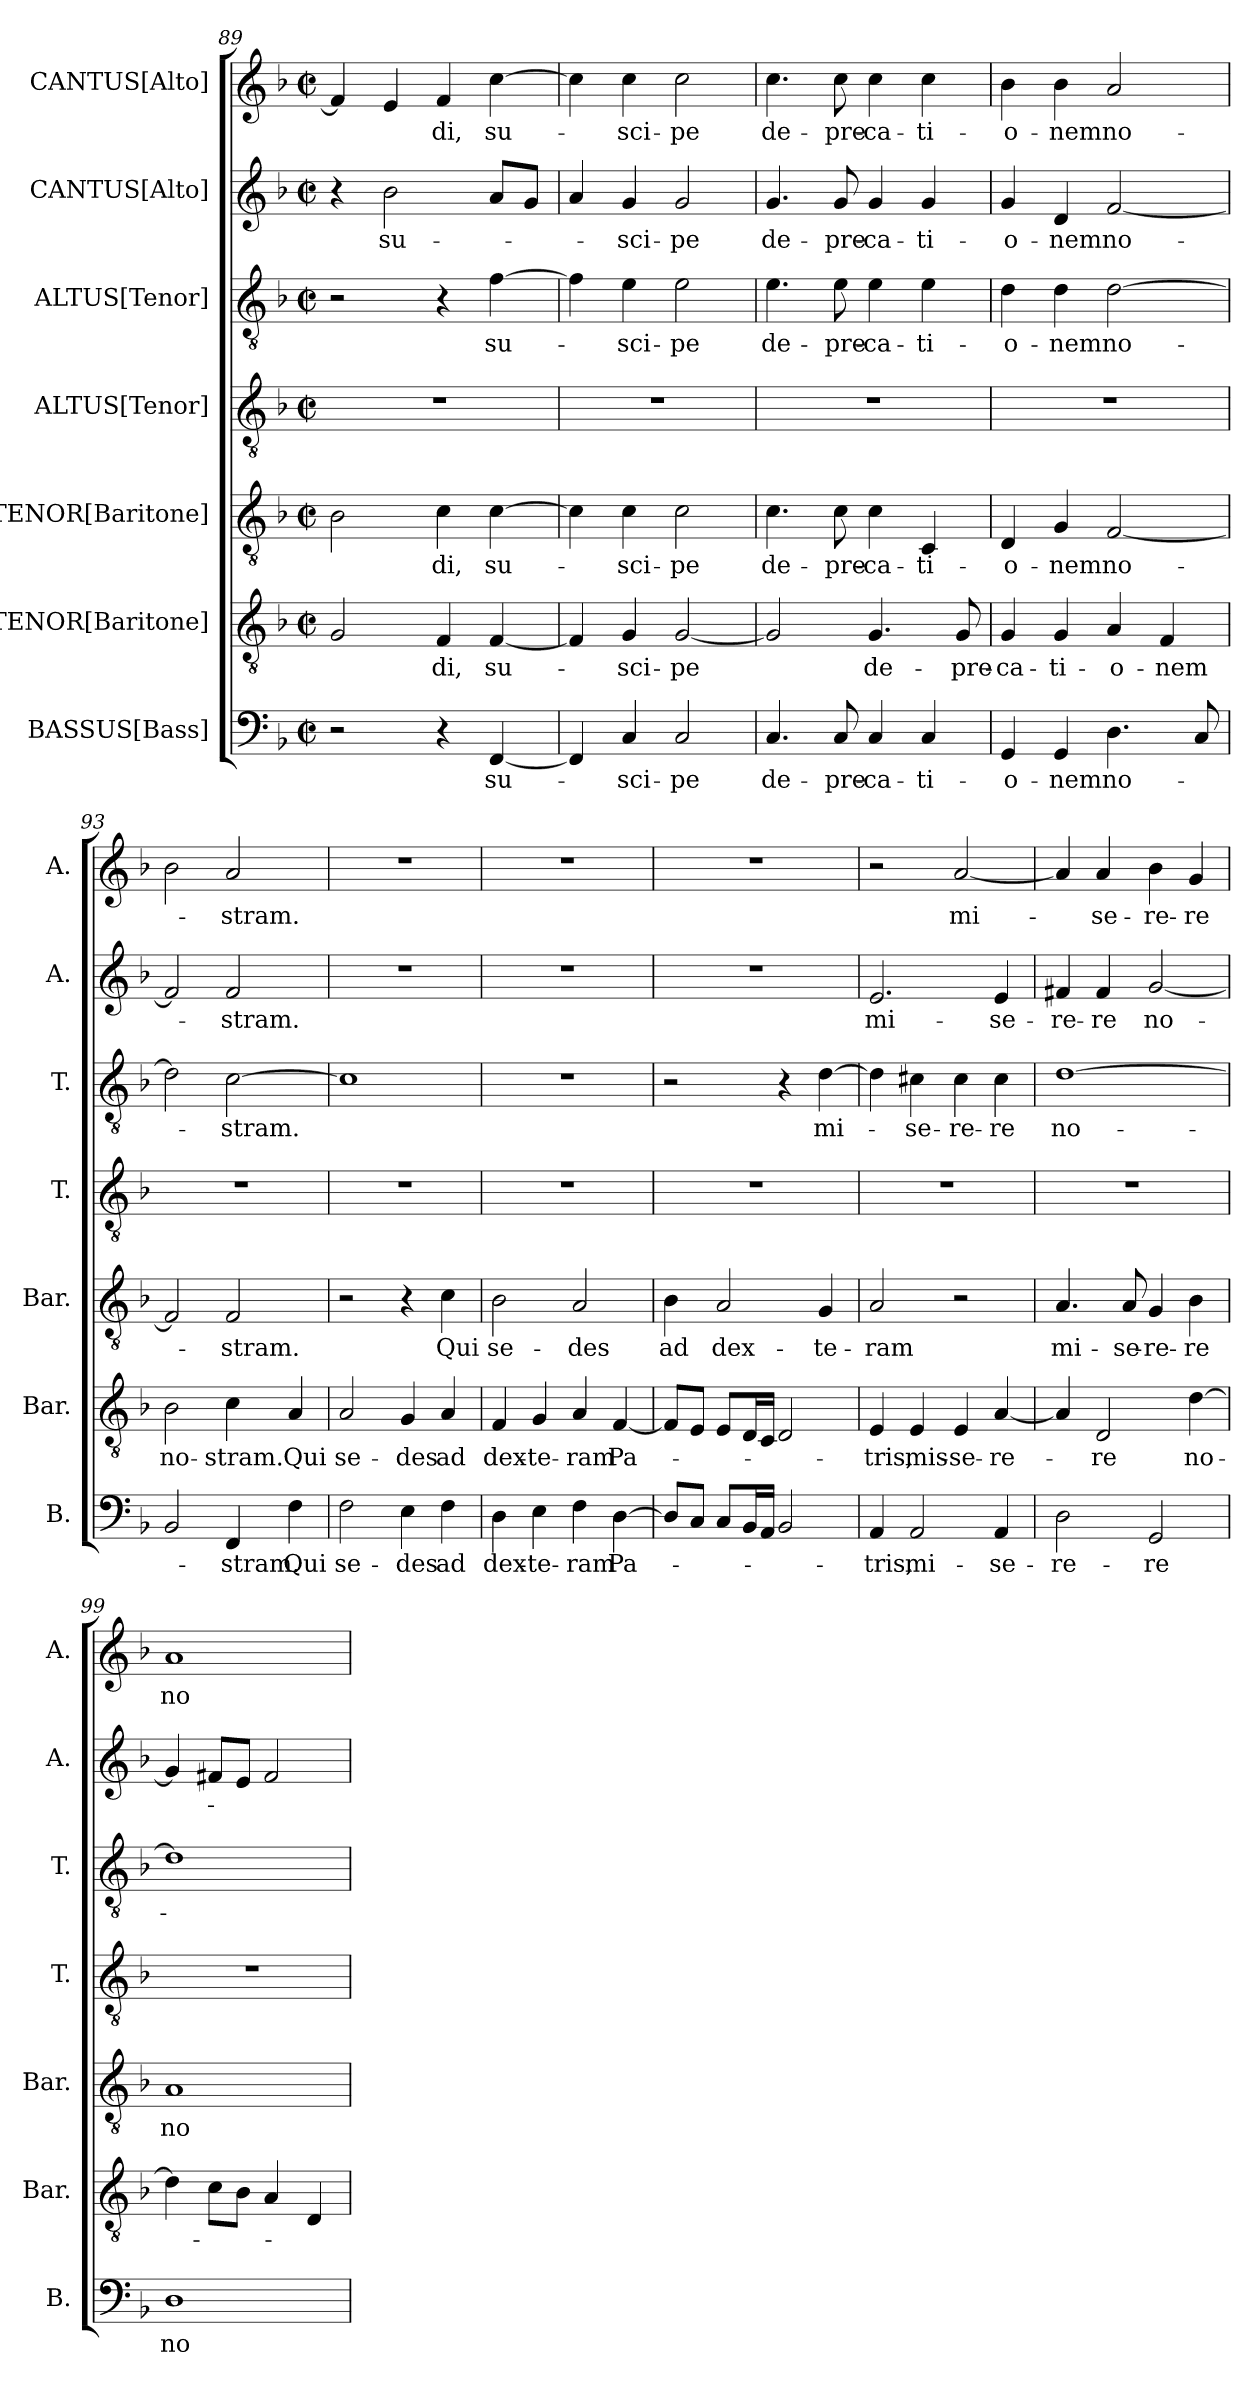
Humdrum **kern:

**kern	**text	**kern	**text	**kern	**text	**kern	**kern	**text	**kern	**text	**kern	**text
*part7	*part7	*part6	*part6	*part5	*part5	*part4	*part3	*part3	*part2	*part2	*part1	*part1
*staff7	*staff7	*staff6	*staff6	*staff5	*staff5	*staff4	*staff3	*staff3	*staff2	*staff2	*staff1	*staff1
*I"BASSUS[Bass]	*	*I"TENOR[Baritone]	*	*I"TENOR[Baritone]	*	*I"ALTUS[Tenor]	*I"ALTUS[Tenor]	*	*I"CANTUS[Alto]	*	*I"CANTUS[Alto]	*
*I'B.	*	*I'Bar.	*	*I'Bar.	*	*I'T.	*I'T.	*	*I'A.	*	*I'A.	*
*clefF4	*	*clefGv2	*	*clefGv2	*	*clefGv2	*clefGv2	*	*clefG2	*	*clefG2	*
*	*	*ITrd7c12	*	*ITrd7c12	*	*ITrd7c12	*ITrd7c12	*	*	*	*	*
*k[b-]	*	*k[b-]	*	*k[b-]	*	*k[b-]	*k[b-]	*	*k[b-]	*	*k[b-]	*
*F:	*	*F:	*	*F:	*	*F:	*F:	*	*F:	*	*F:	*
*M2/2	*	*M2/2	*	*M2/2	*	*M2/2	*M2/2	*	*M2/2	*	*M2/2	*
*met(c|)	*	*met(c|)	*	*met(c|)	*	*met(c|)	*met(c|)	*	*met(c|)	*	*met(c|)	*
=89	=89	=89	=89	=89	=89	=89	=89	=89	=89	=89	=89	=89
2r	.	2GG/	.	2BB-\	.	1r	2r	.	4r	.	4f/]	.
!	!	!	!	!	!	!	!	!	!	!LO:LY:b	!	!
.	.	.	.	.	.	.	.	.	2b-\	su-	4e/	.
!	!	!	!LO:LY:b	!	!LO:LY:b	!	!	!	!	!	!	!LO:LY:b
4r	.	4FF/	-di,	4C\	-di,	.	4r	.	.	.	4f/	-di,
!	!LO:LY:b	!	!LO:LY:b	!	!LO:LY:b	!	!	!LO:LY:b	!	!	!	!LO:LY:b
[<4FF/	su-	[<4FF/	su-	[>4C\	su-	.	[>4F\	su-	8a/L	.	[>4cc\	su-
.	.	.	.	.	.	.	.	.	8g/J	.	.	.
=90	=90	=90	=90	=90	=90	=90	=90	=90	=90	=90	=90	=90
4FF/]	.	4FF/]	.	4C\]	.	1r	4F\]	.	4a/	.	4cc\]	.
!	!LO:LY:b	!	!LO:LY:b	!	!LO:LY:b	!	!	!LO:LY:b	!	!LO:LY:b	!	!LO:LY:b
4C/	-sci-	4GG/	-sci-	4C\	-sci-	.	4E\	-sci-	4g/	-sci-	4cc\	-sci-
!	!LO:LY:b	!	!LO:LY:b	!	!LO:LY:b	!	!	!LO:LY:b	!	!LO:LY:b	!	!LO:LY:b
2C/	-pe	[<2GG/	-pe	2C\	-pe	.	2E\	-pe	2g/	-pe	2cc\	-pe
=91	=91	=91	=91	=91	=91	=91	=91	=91	=91	=91	=91	=91
!	!LO:LY:b	!	!	!	!LO:LY:b	!	!	!LO:LY:b	!	!LO:LY:b	!	!LO:LY:b
4.C/	de-	2GG/]	.	4.C\	de-	1r	4.E\	de-	4.g/	de-	4.cc\	de-
!	!LO:LY:b	!	!	!	!LO:LY:b	!	!	!LO:LY:b	!	!LO:LY:b	!	!LO:LY:b
8C/	-pre-	.	.	8C\	-pre-	.	8E\	-pre-	8g/	-pre-	8cc\	-pre-
!	!LO:LY:b	!	!LO:LY:b	!	!LO:LY:b	!	!	!LO:LY:b	!	!LO:LY:b	!	!LO:LY:b
4C/	-ca-	4.GG/	de-	4C\	-ca-	.	4E\	-ca-	4g/	-ca-	4cc\	-ca-
!	!LO:LY:b	!	!	!	!LO:LY:b	!	!	!LO:LY:b	!	!LO:LY:b	!	!LO:LY:b
4C/	-ti-	.	.	4CC/	-ti-	.	4E\	-ti-	4g/	-ti-	4cc\	-ti-
!	!	!	!LO:LY:b	!	!	!	!	!	!	!	!	!
.	.	8GG/	-pre-	.	.	.	.	.	.	.	.	.
!!LO:LB:g=z
=92	=92	=92	=92	=92	=92	=92	=92	=92	=92	=92	=92	=92
!	!LO:LY:b	!	!LO:LY:b	!	!LO:LY:b	!	!	!LO:LY:b	!	!LO:LY:b	!	!LO:LY:b
4GG/	-o-	4GG/	-ca-	4DD/	-o-	1r	4D\	-o-	4g/	-o-	4b-\	-o-
!	!LO:LY:b	!	!LO:LY:b	!	!LO:LY:b	!	!	!LO:LY:b	!	!LO:LY:b	!	!LO:LY:b
4GG/	-nem	4GG/	-ti-	4GG/	-nem	.	4D\	-nem	4d/	-nem	4b-\	-nem
!	!LO:LY:b	!	!LO:LY:b	!	!LO:LY:b	!	!	!LO:LY:b	!	!LO:LY:b	!	!LO:LY:b
4.D\	no-	4AA/	-o-	[<2FF/	no-	.	[>2D\	no-	[<2f/	no-	2a/	no-
!	!	!	!LO:LY:b	!	!	!	!	!	!	!	!	!
.	.	4FF/	-nem	.	.	.	.	.	.	.	.	.
8C/	.	.	.	.	.	.	.	.	.	.	.	.
=93	=93	=93	=93	=93	=93	=93	=93	=93	=93	=93	=93	=93
!	!	!	!LO:LY:b	!	!	!	!	!	!	!	!	!
2BB-/	.	2BB-\	no-	2FF/]	.	1r	2D\]	.	2f/]	.	2b-\	.
!	!LO:LY:b	!	!LO:LY:b	!	!LO:LY:b	!	!	!LO:LY:b	!	!LO:LY:b	!	!LO:LY:b
4FF/	-stram.	4C\	-stram.	2FF/	-stram.	.	[>2C\	-stram.	2f/	-stram.	2a/	-stram.
!	!LO:LY:b	!	!LO:LY:b	!	!	!	!	!	!	!	!	!
4F\	Qui	4AA/	Qui	.	.	.	.	.	.	.	.	.
=94	=94	=94	=94	=94	=94	=94	=94	=94	=94	=94	=94	=94
!	!LO:LY:b	!	!LO:LY:b	!	!	!	!	!	!	!	!	!
2F\	se-	2AA/	se-	2r	.	1r	1C]	.	1r	.	1r	.
!	!LO:LY:b	!	!LO:LY:b	!	!	!	!	!	!	!	!	!
4E\	-des	4GG/	-des	4r	.	.	.	.	.	.	.	.
!	!LO:LY:b	!	!LO:LY:b	!	!LO:LY:b	!	!	!	!	!	!	!
4F\	ad	4AA/	ad	4C\	Qui	.	.	.	.	.	.	.
=95	=95	=95	=95	=95	=95	=95	=95	=95	=95	=95	=95	=95
!	!LO:LY:b	!	!LO:LY:b	!	!LO:LY:b	!	!	!	!	!	!	!
4D\	dex-	4FF/	dex-	2BB-\	se-	1r	1r	.	1r	.	1r	.
!	!LO:LY:b	!	!LO:LY:b	!	!	!	!	!	!	!	!	!
4E\	-te-	4GG/	-te-	.	.	.	.	.	.	.	.	.
!	!LO:LY:b	!	!LO:LY:b	!	!LO:LY:b	!	!	!	!	!	!	!
4F\	-ram	4AA/	-ram	2AA/	-des	.	.	.	.	.	.	.
!	!LO:LY:b	!	!LO:LY:b	!	!	!	!	!	!	!	!	!
[>4D\	Pa-	[<4FF/	Pa-	.	.	.	.	.	.	.	.	.
=96	=96	=96	=96	=96	=96	=96	=96	=96	=96	=96	=96	=96
!	!	!	!	!	!LO:LY:b	!	!	!	!	!	!	!
8D/L]	.	8FF/L]	.	4BB-\	ad	1r	2r	.	1r	.	1r	.
8C/J	.	8EE/J	.	.	.	.	.	.	.	.	.	.
!	!	!	!	!	!LO:LY:b	!	!	!	!	!	!	!
8C/L	.	8EE/L	.	2AA/	dex-	.	.	.	.	.	.	.
16BB-/L	.	16DD/L	.	.	.	.	.	.	.	.	.	.
16AA/JJ	.	16CC/JJ	.	.	.	.	.	.	.	.	.	.
2BB-/	.	2DD/	.	.	.	.	4r	.	.	.	.	.
!	!	!	!	!	!LO:LY:b	!	!	!LO:LY:b	!	!	!	!
.	.	.	.	4GG/	-te-	.	[>4D\	mi-	.	.	.	.
=97	=97	=97	=97	=97	=97	=97	=97	=97	=97	=97	=97	=97
!	!LO:LY:b	!	!LO:LY:b	!	!LO:LY:b	!	!	!	!	!LO:LY:b	!	!
4AA/	-tris,	4EE/	-tris,	2AA/	-ram	1r	4D\]	.	2.e/	mi-	2r	.
!	!LO:LY:b	!	!LO:LY:b	!	!	!	!	!LO:LY:b	!	!	!	!
2AA/	mi-	4EE/	mis-	.	.	.	4C#X\	-se-	.	.	.	.
!	!	!	!LO:LY:b	!	!	!	!	!LO:LY:b	!	!	!	!LO:LY:b
.	.	4EE/	-se-	2r	.	.	4C#\	-re-	.	.	[<2a/	mi-
!	!LO:LY:b	!	!LO:LY:b	!	!	!	!	!LO:LY:b	!	!LO:LY:b	!	!
4AA/	-se-	[<4AA/	-re-	.	.	.	4C#\	-re	4e/	-se-	.	.
=98	=98	=98	=98	=98	=98	=98	=98	=98	=98	=98	=98	=98
!	!LO:LY:b	!	!	!	!LO:LY:b	!	!	!LO:LY:b	!	!LO:LY:b	!	!
2D\	-re-	4AA/]	.	4.AA/	mi-	1r	[>1D	no-	4f#X/	-re-	4a/]	.
!	!	!	!LO:LY:b	!	!	!	!	!	!	!LO:LY:b	!	!LO:LY:b
.	.	2DD/	-re	.	.	.	.	.	4f#/	-re	4a/	-se-
!	!	!	!	!	!LO:LY:b	!	!	!	!	!	!	!
.	.	.	.	8AA/	-se-	.	.	.	.	.	.	.
!	!LO:LY:b	!	!	!	!LO:LY:b	!	!	!	!	!LO:LY:b	!	!LO:LY:b
2GG/	-re	.	.	4GG/	-re-	.	.	.	[<2g/	no-	4b-\	-re-
!	!	!	!LO:LY:b	!	!LO:LY:b	!	!	!	!	!	!	!LO:LY:b
.	.	[>4D\	no-	4BB-\	-re	.	.	.	.	.	4g/	-re
=99	=99	=99	=99	=99	=99	=99	=99	=99	=99	=99	=99	=99
!	!LO:LY:b	!	!	!	!LO:LY:b	!	!	!	!	!	!	!LO:LY:b
1D	no-	4D\]	.	1AA	no-	1r	1D]	.	4g/]	.	1a	no-
.	.	8C\L	.	.	.	.	.	.	8f#X/L	.	.	.
.	.	8BB-\J	.	.	.	.	.	.	8e/J	.	.	.
.	.	4AA/	.	.	.	.	.	.	2f#/	.	.	.
.	.	4DD/	.	.	.	.	.	.	.	.	.	.
=	=	=	=	=	=	=	=	=	=	=	=	=
*-	*-	*-	*-	*-	*-	*-	*-	*-	*-	*-	*-	*-
